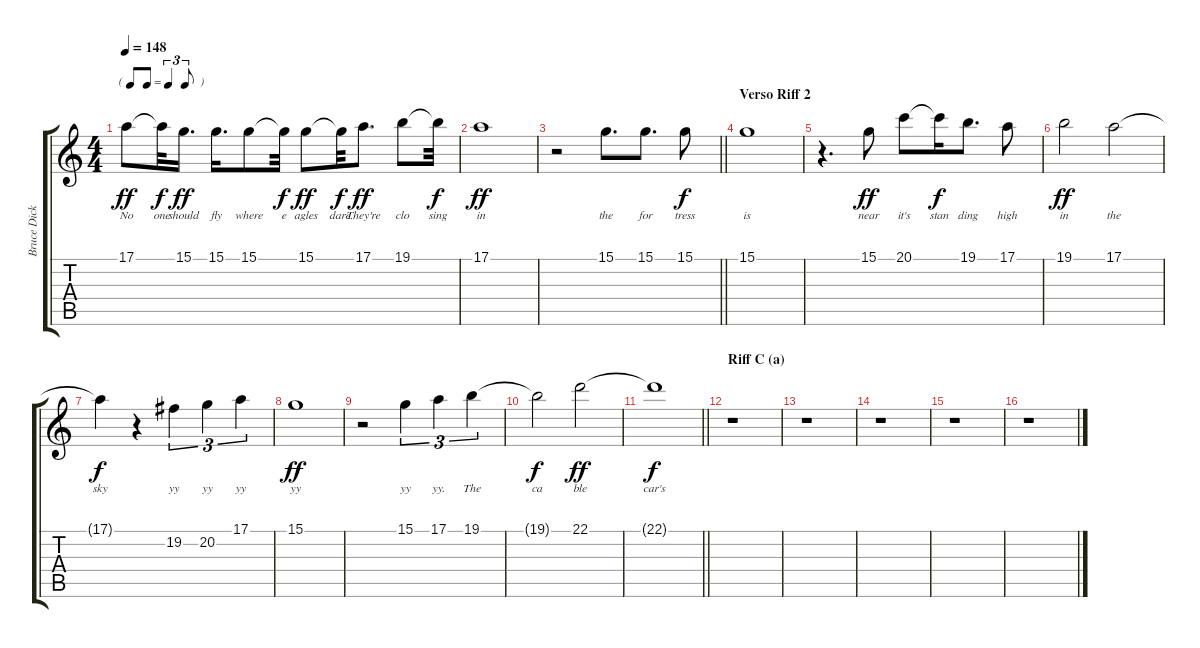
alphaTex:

\track ("Bruce Dickinson" "Bruce Dick") {instrument lead2sawtooth}
\staff {score tabs}
\tuning (E4 B3 G3 D3 A2 E2) {hide}
\ts (4 4)
\tf triplet8th
\tempo 148
\clef g2
\ks c
17.1.8{lyrics (0 "No") lyrics (1 "") lyrics (2 "") lyrics (3 "") lyrics (4 "") dy ff} 17.1{t}.32{lyrics (0 "one") lyrics (1 "") lyrics (2 "") lyrics (3 "") lyrics (4 "") dy f} 15.1.16{d lyrics (0 "should") lyrics (1 "") lyrics (2 "") lyrics (3 "") lyrics (4 "") dy ff} 15.1.16{d lyrics (0 "fly") lyrics (1 "") lyrics (2 "") lyrics (3 "") lyrics (4 "")} 15.1.8{lyrics (0 "where") lyrics (1 "") lyrics (2 "") lyrics (3 "") lyrics (4 "")} 15.1{t}.32{lyrics (0 "e") lyrics (1 "") lyrics (2 "") lyrics (3 "") lyrics (4 "") dy f} 15.1.8{lyrics (0 "agles") lyrics (1 "") lyrics (2 "") lyrics (3 "") lyrics (4 "") dy ff} 15.1{t}.32{lyrics (0 "dare.") lyrics (1 "") lyrics (2 "") lyrics (3 "") lyrics (4 "") dy f} 17.1.8{d lyrics (0 "They're") lyrics (1 "") lyrics (2 "") lyrics (3 "") lyrics (4 "") dy ff} 19.1.8{lyrics (0 "clo") lyrics (1 "") lyrics (2 "") lyrics (3 "") lyrics (4 "")} 19.1{t}.32{lyrics (0 "sing") lyrics (1 "") lyrics (2 "") lyrics (3 "") lyrics (4 "") dy f} |
17.1.1{lyrics (0 "in") lyrics (1 "") lyrics (2 "") lyrics (3 "") lyrics (4 "") dy ff} |
\barLineRight lightlight
r.2 15.1.8{d lyrics (0 "the") lyrics (1 "") lyrics (2 "") lyrics (3 "") lyrics (4 "")} 15.1.8{d lyrics (0 "for") lyrics (1 "") lyrics (2 "") lyrics (3 "") lyrics (4 "")} 15.1.8{lyrics (0 "tress") lyrics (1 "") lyrics (2 "") lyrics (3 "") lyrics (4 "") dy f} |
\section ("" "Verso Riff 2")
15.1.1{lyrics (0 "is") lyrics (1 "") lyrics (2 "") lyrics (3 "") lyrics (4 "")} |
r.4{d} 15.1.8{lyrics (0 "near") lyrics (1 "") lyrics (2 "") lyrics (3 "") lyrics (4 "") dy ff} 20.1.8{lyrics (0 "it's") lyrics (1 "") lyrics (2 "") lyrics (3 "") lyrics (4 "")} 20.1{t}.16{lyrics (0 "stan") lyrics (1 "") lyrics (2 "") lyrics (3 "") lyrics (4 "") dy f} 19.1.8{d lyrics (0 "ding") lyrics (1 "") lyrics (2 "") lyrics (3 "") lyrics (4 "")} 17.1.8{lyrics (0 "high") lyrics (1 "") lyrics (2 "") lyrics (3 "") lyrics (4 "")} |
19.1.2{lyrics (0 "in") lyrics (1 "") lyrics (2 "") lyrics (3 "") lyrics (4 "") dy ff} 17.1.2{lyrics (0 "the") lyrics (1 "") lyrics (2 "") lyrics (3 "") lyrics (4 "")} |
17.1{t}.4{lyrics (0 "sky") lyrics (1 "") lyrics (2 "") lyrics (3 "") lyrics (4 "") dy f} r.4 19.2.4{tu (3 2) lyrics (0 "yy") lyrics (1 "") lyrics (2 "") lyrics (3 "") lyrics (4 "")} 20.2.4{tu (3 2) lyrics (0 "yy") lyrics (1 "") lyrics (2 "") lyrics (3 "") lyrics (4 "")} 17.1.4{tu (3 2) lyrics (0 "yy") lyrics (1 "") lyrics (2 "") lyrics (3 "") lyrics (4 "")} |
15.1.1{lyrics (0 "yy") lyrics (1 "") lyrics (2 "") lyrics (3 "") lyrics (4 "") dy ff} |
r.2 15.1.4{tu (3 2) lyrics (0 "yy") lyrics (1 "") lyrics (2 "") lyrics (3 "") lyrics (4 "")} 17.1.4{tu (3 2) lyrics (0 "yy.") lyrics (1 "") lyrics (2 "") lyrics (3 "") lyrics (4 "")} 19.1.4{tu (3 2) lyrics (0 "The") lyrics (1 "") lyrics (2 "") lyrics (3 "") lyrics (4 "")} |
19.1{t}.2{lyrics (0 "ca") lyrics (1 "") lyrics (2 "") lyrics (3 "") lyrics (4 "") dy f} 22.1.2{lyrics (0 "ble") lyrics (1 "") lyrics (2 "") lyrics (3 "") lyrics (4 "") dy ff} |
\barLineRight lightlight
22.1{t}.1{lyrics (0 "car's") lyrics (1 "") lyrics (2 "") lyrics (3 "") lyrics (4 "") dy f} |
\section ("" "Riff C (a)")
r.1 |
r.1 |
r.1 |
r.1 |
r.1
